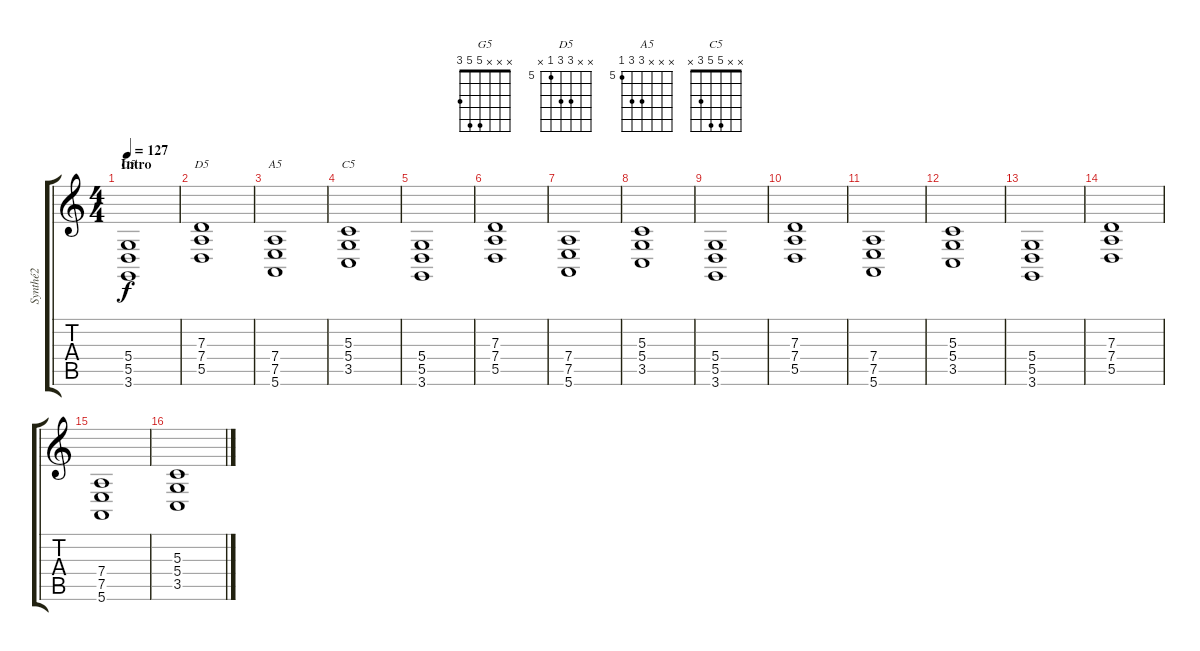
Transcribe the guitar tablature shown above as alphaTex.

\track ("Synthé2" "Synthé2") {instrument synthstrings1}
\staff {score tabs}
\tuning (E4 B3 G3 D3 A2 E2) {hide}
\chord ("G5" x x x 5 5 3)
\chord ("D5" x x 7 7 5 x) {firstfret 5}
\chord ("A5" x x x 7 7 5) {firstfret 5}
\chord ("C5" x x 5 5 3 x)
\ts (4 4)
\section ("" "Intro")
\tempo 127
\clef g2
\ks c
(5.4 5.5 3.6).1{ch "G5" dy f instrument synthstrings1} |
(7.3 7.4 5.5).1{ch "D5"} |
(7.4 7.5 5.6).1{ch "A5"} |
(5.3 5.4 3.5).1{ch "C5"} |
(5.4 5.5 3.6).1 |
(7.3 7.4 5.5).1 |
(7.4 7.5 5.6).1 |
(5.3 5.4 3.5).1 |
(5.4 5.5 3.6).1 |
(7.3 7.4 5.5).1 |
(7.4 7.5 5.6).1 |
(5.3 5.4 3.5).1 |
(5.4 5.5 3.6).1 |
(7.3 7.4 5.5).1 |
(7.4 7.5 5.6).1 |
(5.3 5.4 3.5).1
